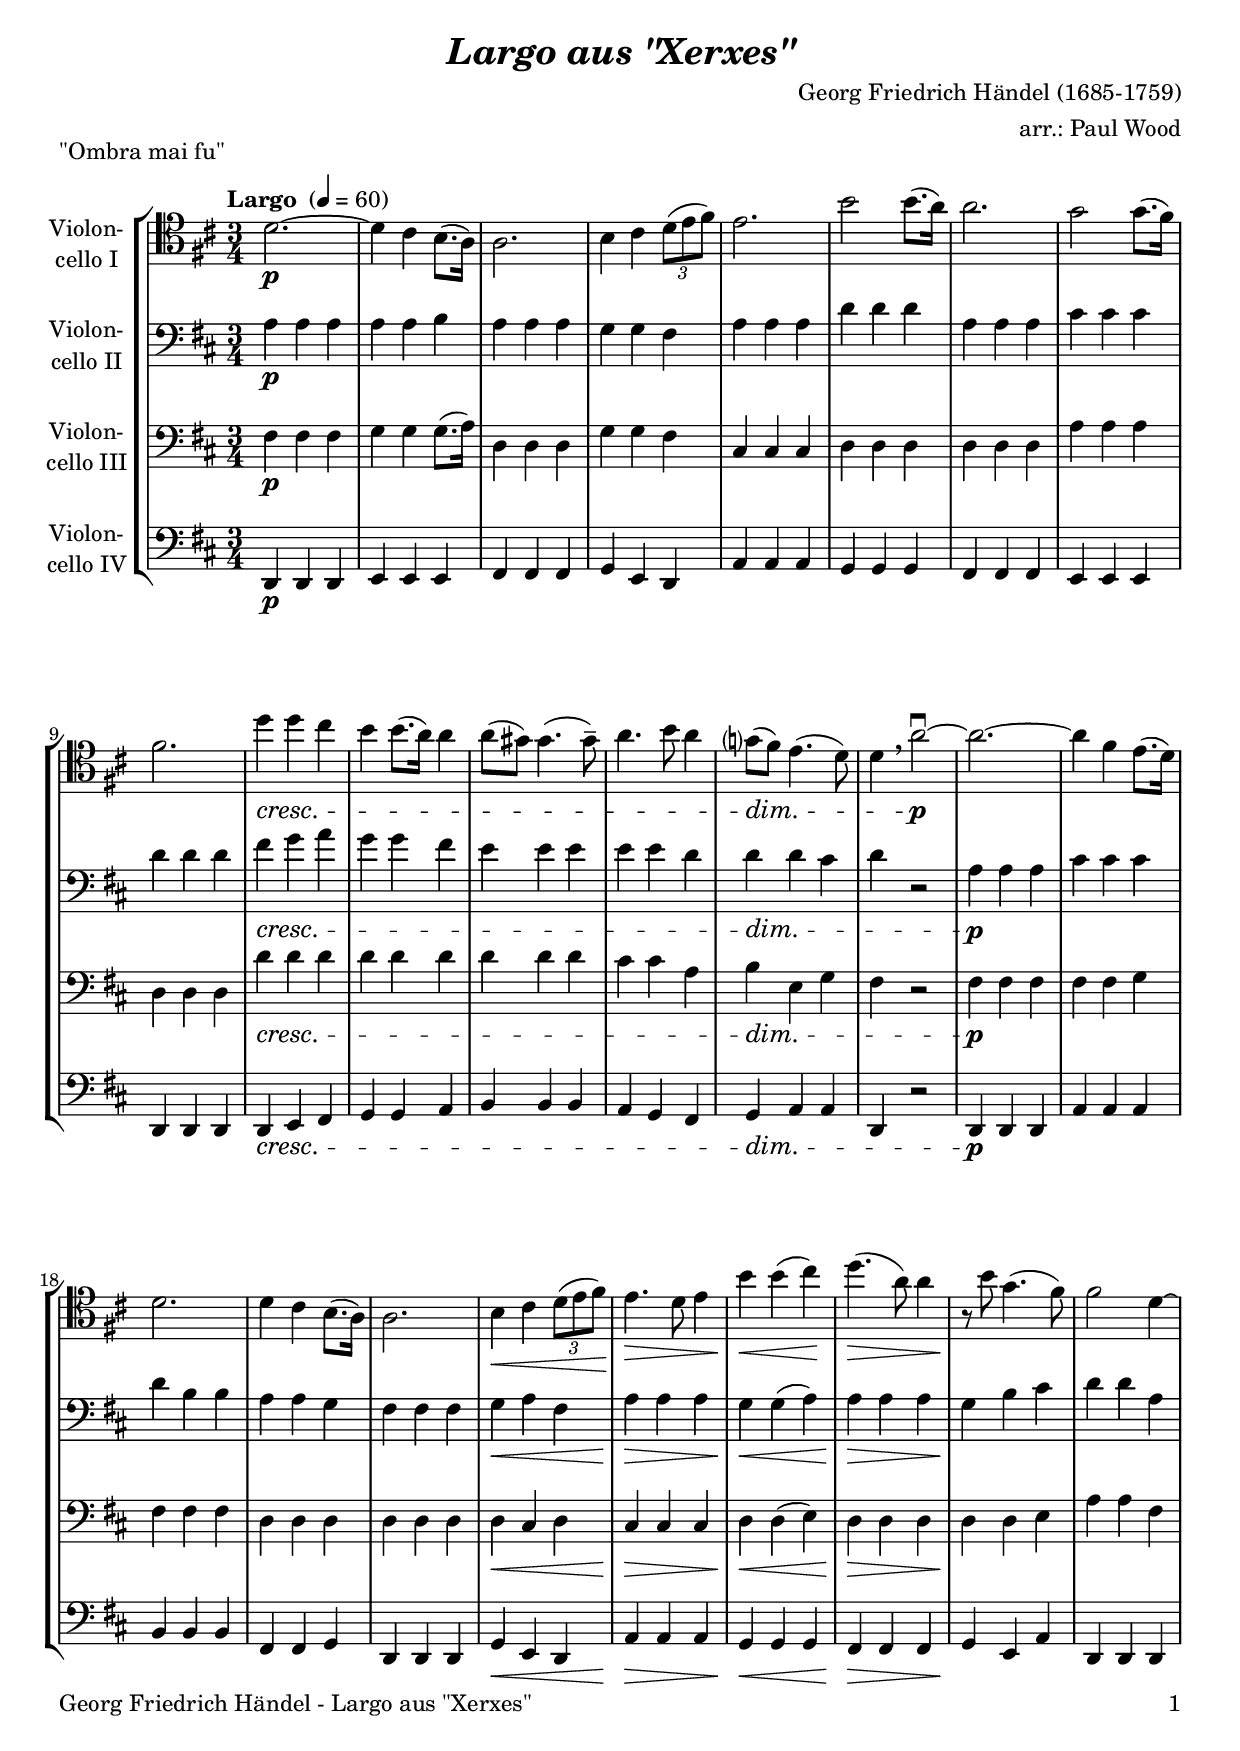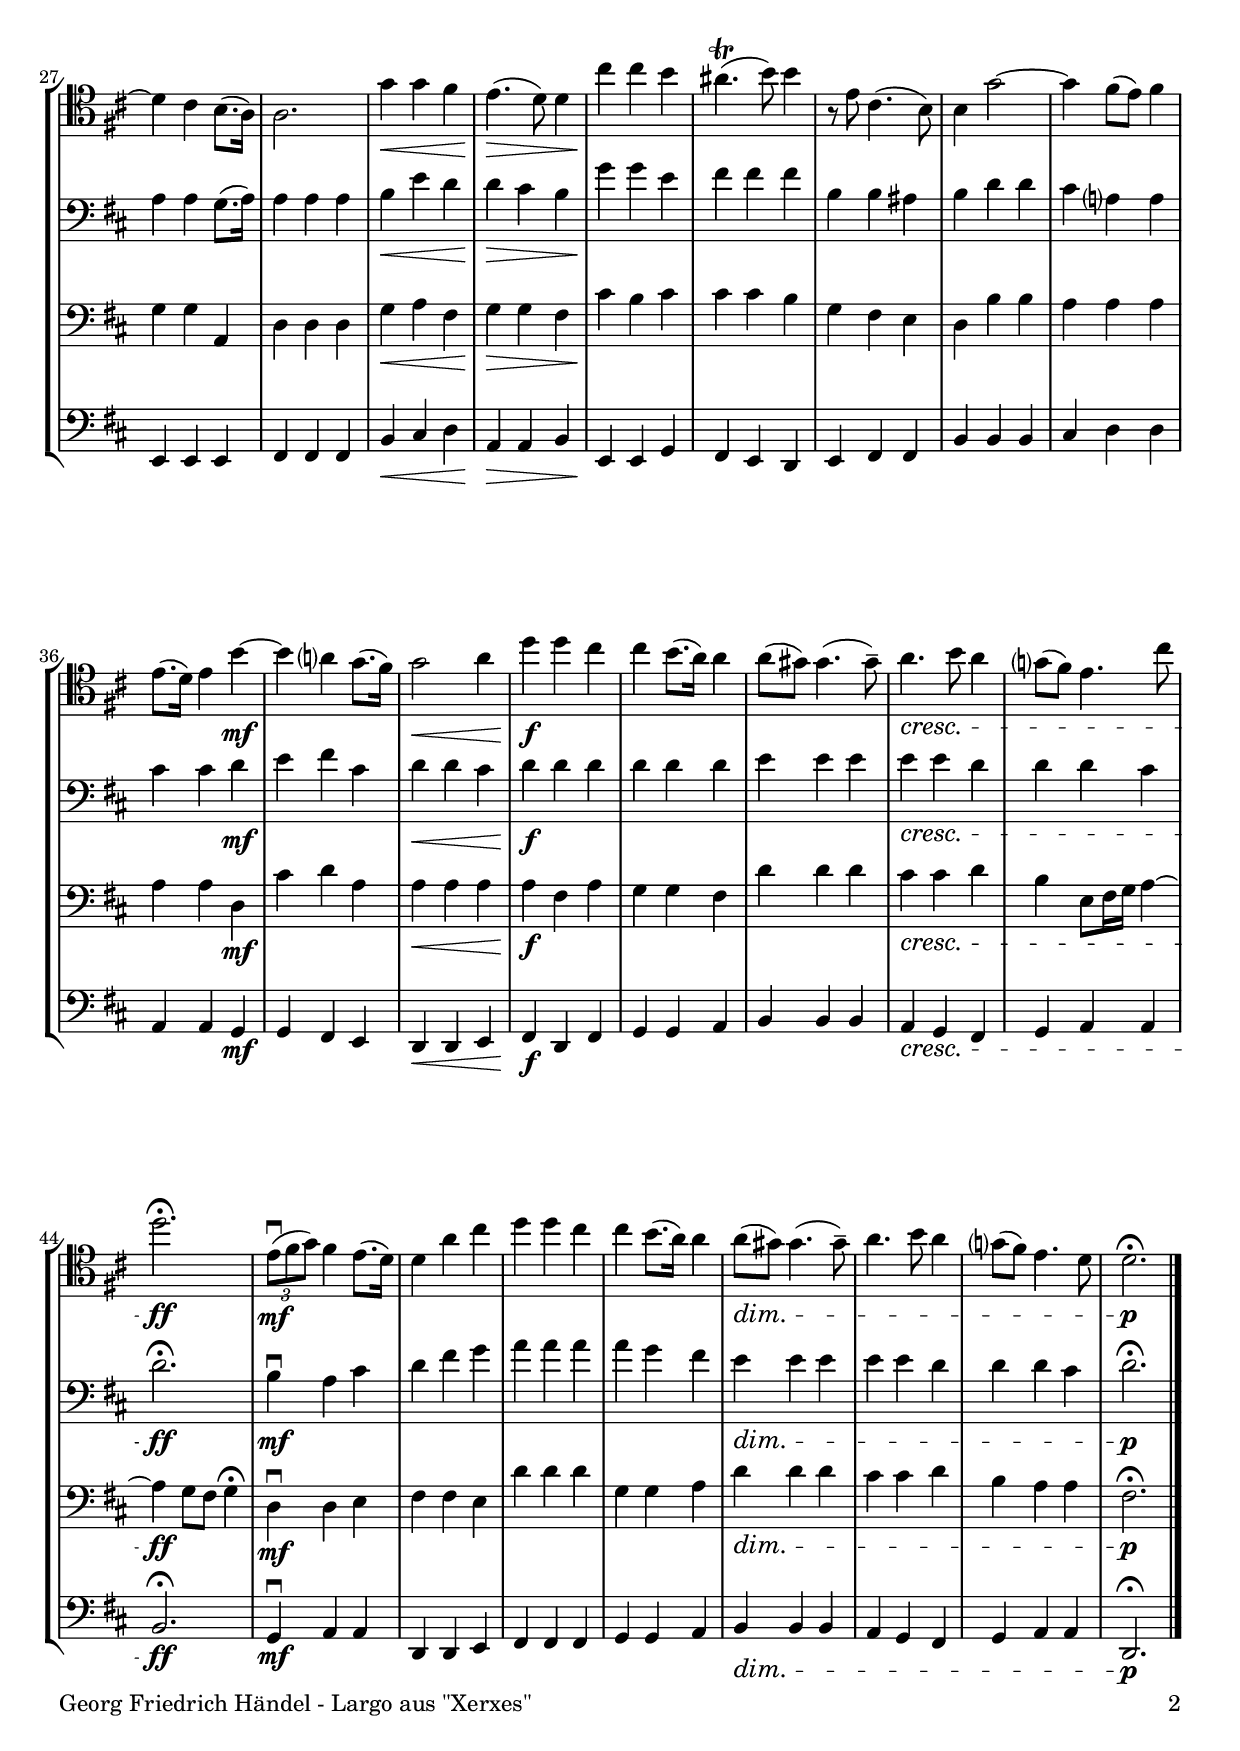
\version "2.14.2"
\include "deutsch.ly"
  
#(set-global-staff-size 20)

\header {
  title     = \markup \bold \italic "Largo aus \"Xerxes\""
  composer  = "Georg Friedrich Händel (1685-1759)"
  arranger  = "arr.: Paul Wood"
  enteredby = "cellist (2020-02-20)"
  piece     = "\"Ombra mai fu\""
}

voiceconsts = {
  \key d \major
  \time 3/4
  \clef "bass"
  \numericTimeSignature
  \compressFullBarRests
  \tempo "Largo " 4=60
}

%minstr = "harpsichord"
mihi = "clarinet"
%minstr = "accordion"
%milo = "bassoon"
milo = "cello"

rall = \mark \markup \box \italic "rall."

va = \relative c' {
  \voiceconsts
  \clef "tenor"

  d2.~\p
  d4 cis h8.( a16)
  a2.
  h4 cis \tuplet 3/2 4 { d8( e fis) }
  e2.
  h'2 h8.( a16)
  a2.
  g2 g8.( fis16)

  fis2.
  d'4\cresc d cis
  h h8.( a16) a4
  a8( gis) gis4.( gis8)--
  a4. h8 a4
  g?8(\dim fis) e4.( d8)
  d4 \breathe a'2~\downbow\p
  a2.~

  a4 fis e8.( d16)
  d2.
  d4 cis h8.( a16)
  a2.
  h4\< cis \tuplet 3/2 4 { d8( e fis)\! }
  e4.\> d8 e4
  h'\!\< h( cis)\!
  d4.(\> a8) a4

  r8\! h g4.( fis8)
  fis2 d4~
  d cis h8.( a16)
  a2.
  g'4\< g fis
  e4.(\!\> d8) d4
  cis'\! cis h
  ais4.(\trill h8) h4

  r8 e, cis4.( h8)
  h4 g'2~
  g4 fis8( e) fis4
  e8.( d16) e4 h'~\mf
  h a? g8.( fis16)
  g2\< a4
  d\!\f d cis

  cis h8.( a16) a4
  a8( gis) gis4.( gis8)--
  a4.\cresc h8 a4
  g?8( fis) e4. cis'8
  d2.\fermata\ff
  \tuplet 3/2 4 { e,8(^\downbow\mf fis g) } fis4 e8.( d16)

  d4 a' cis
  d d cis
  cis h8.( a16) a4
  a8(\dim gis) gis4.( gis8)--
  a4. h8 a4
  g?8( fis) e4. d8
  d2.\fermata\p \bar "|."
}

vb = \relative c' {
  \voiceconsts

  a4\p a a
  a a h
  a a a
  g g fis
  a a a
  d d d
  a a a
  cis cis cis

  d d d
  fis\cresc g a
  g g fis
  e e e
  e e d
  d\dim d cis
  d r2
  a4\p a a

  cis cis cis
  d h h
  a a g
  fis fis fis
  g\< a fis
  a\!\> a a
  g\!\< g( a)
  a\!\> a a

  g\! h cis
  d d a
  a a g8.( a16)
  a4 a a
  h\< e d
  d\!\> cis h
  g'\! g e
  fis fis fis

  h, h ais
  h d d
  cis a? a
  cis cis d\mf
  e fis cis
  d\< d cis
  d\!\f d d
  d d d

  e e e
  e\cresc e d
  d d cis
  d2.\fermata\ff
  h4\downbow\mf a cis
  d fis g

  a a a
  a g fis
  e\dim e e
  e e d
  d d cis
  d2.\fermata\p \bar "|."
}

vc = \relative c {
  \voiceconsts

  fis4\p fis fis
  g g g8.( a16)
  d,4 d d
  g g fis
  cis cis cis
  d d d
  d d d

  a' a a
  d, d d
  d'\cresc d d
  d d d
  d d d
  cis cis a
  h\dim e, g
  fis r2

  fis4\p fis fis
  fis fis g
  fis fis fis
  d d d
  d d d
  d\< cis d
  cis\!\> cis cis
  d\!\< d( e)

  d\!\> d d
  d\! d e
  a a fis
  g g a,
  d d d
  g\< a fis
  g\!\> g fis
  cis'\! h cis

  cis cis h
  g fis e
  d h' h
  a a a
  a a d,\mf
  cis' d a
  a\< a a
  a\!\f fis a

  g g fis
  d' d d
  cis\cresc cis d
  h e,8 fis16 g a4~
  a\ff g8 fis g4\fermata
  d\downbow\mf d e

  fis fis e
  d' d d
  g, g a
  d\dim d d
  cis cis d
  h a a
  fis2.\fermata\p \bar "|."
}

vd = \relative c, {
  \voiceconsts

  d4\p d d
  e e e
  fis fis fis
  g e d
  a' a a
  g g g
  fis fis fis

  e e e
  d d d
  d\cresc e fis
  g g a
  h h h
  a g fis
  g\dim a a
  d, r2

  d4\p d d
  a' a a
  h h h
  fis fis g
  d d d
  g\< e d
  a'\!\> a a
  g\!\< g g

  fis\!\> fis fis
  g\! e a
  d, d d
  e e e
  fis fis fis
  h\< cis d
  a\!\> a h
  e,\! e g

  fis e d
  e fis fis
  h h h
  cis d d
  a a g\mf
  g fis e
  d\< d e
  fis\!\f d fis

  g g a
  h h h
  a\cresc g fis
  g a a
  h2.\fermata\ff
  g4\downbow\mf a a
  d, d e

  fis fis fis
  g g a
  h\dim h h
  a g fis
  g a a
  d,2.\fermata\p \bar "|."
}


music = \new StaffGroup <<
      \new Staff {
	\set Staff.midiInstrument = \milo
	\set Staff.instrumentName = \markup \center-column { "Violon-" "cello I" }
	\transpose d d { \va }
      }

      \new Staff {
	\set Staff.midiInstrument = \milo
	\set Staff.instrumentName = \markup \center-column { "Violon-" "cello II" }
	\transpose d d { \vb }
      }

      \new Staff {
	\set Staff.midiInstrument = \milo
	\set Staff.instrumentName = \markup \center-column { "Violon-" "cello III" }
	\transpose d d { \vc }
      }

      \new Staff {
	\set Staff.midiInstrument = \milo
	\set Staff.instrumentName = \markup \center-column { "Violon-" "cello IV" }
	\transpose d d { \vd }
      }
>>

\book {
   \paper {
    print-page-number = ##t
    print-first-page-number = ##t
    ragged-last-bottom = ##f
    oddHeaderMarkup = \markup \null
    evenHeaderMarkup = \markup \null
    oddFooterMarkup = \markup {
      \fill-line {
        \on-the-fly #print-page-number-check-first
        "Georg Friedrich Händel - Largo aus \"Xerxes\"" \fromproperty #'page:page-number-string
      }
    }
    evenFooterMarkup = \oddFooterMarkup
  } \score {
    \music
    \layout {}
  }

  \score {
    \unfoldRepeats \music

    \midi {
      \context {
        \Score
      }
    }
  }
}